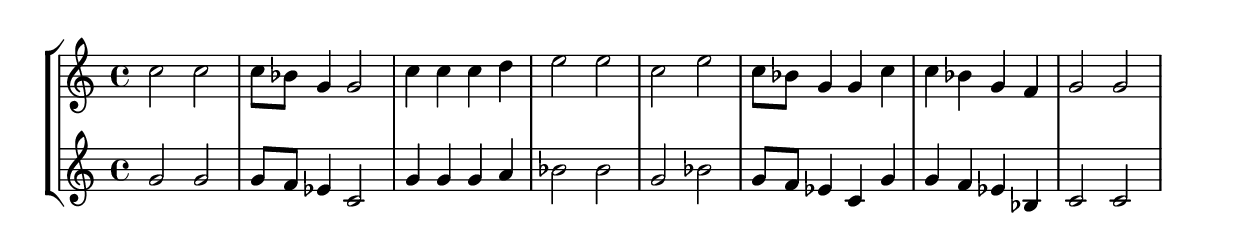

\version "2.12.2"

\header {
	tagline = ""
}

{

		\context StaffGroup

		<<
			\relative c''
			\new Staff = "Tenor"
			{
				\new Voice = "Tenor"
				{

									c2 c c8 bes g4 g2
									c4 c c d e2 e
									c2 e c8 bes g4 g c 
									c bes g f g2 g	
				}	
			}

			\new Staff = "Lead"
			{
				\relative c''
				\new Voice = "Lead"
				{
									g2 g g8 f es4 c2
									g'4 g g a bes2 bes 
									g2 bes g8 f es4 c g'
									g f es bes c2 c
						
				}
			}
		>>
}
	\layout {
		indent = 0\cm

		\context {
			\Lyrics
			\override LyricSpace #'minimum-distance = #1.0
		}

	}

